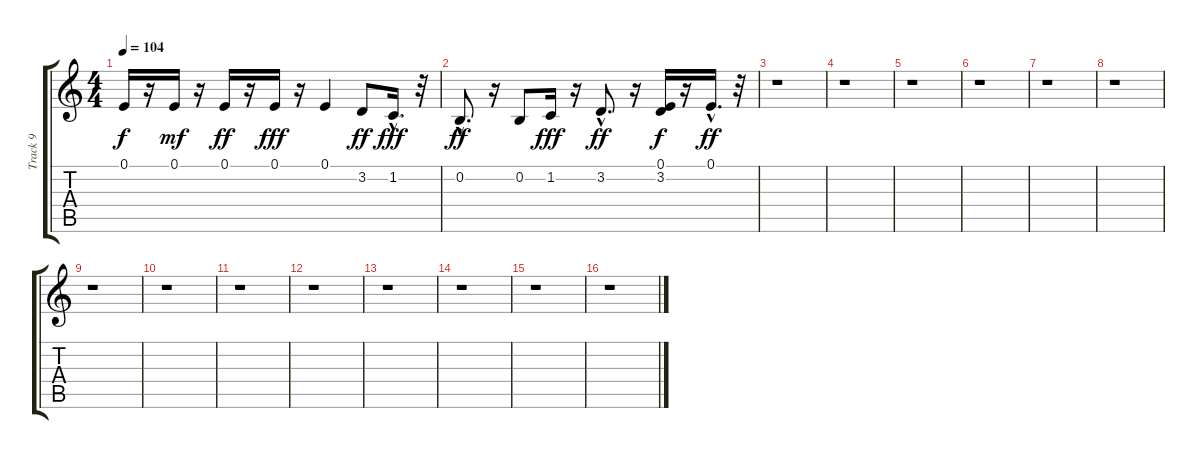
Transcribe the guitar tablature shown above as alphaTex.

\track ("Track 9" "Track 9") {instrument acousticgrandpiano}
\staff {score tabs}
\tuning (E4 B3 G3 D3 A2 E2) {hide}
\ts (4 4)
\tempo 104
\clef g2
\ks c
0.1.16{dy f} r.16 0.1.16{dy mf} r.16 0.1.16{dy ff} r.16 0.1.16{dy fff} r.16 0.1.4 3.2.8{dy ff} 1.2{hac}.16{d dy fff} r.32 |
0.2{hac}.8{d dy ff} r.16 0.2.8 1.2.16{dy fff} r.16 3.2{hac}.8{d dy ff} r.16 (0.1 3.2).16{dy f} r.16 0.1{hac}.16{d dy ff} r.32 |
r.1 |
r.1 |
r.1 |
r.1 |
r.1 |
r.1 |
r.1 |
r.1 |
r.1 |
r.1 |
r.1 |
r.1 |
r.1 |
r.1
